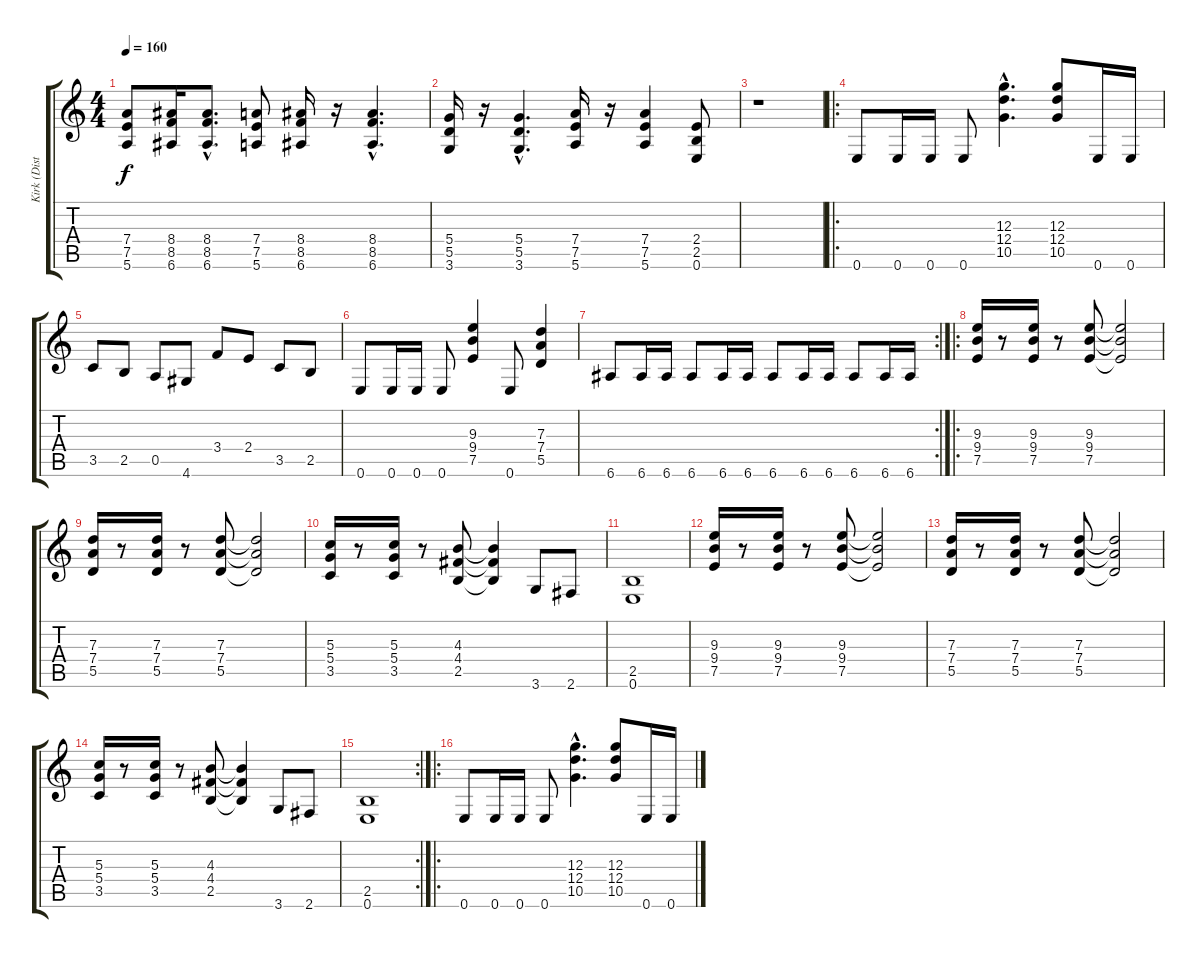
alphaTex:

\track ("Kirk (Disto Gtr)" "Kirk (Dist") {instrument distortionguitar}
\staff {score tabs}
\tuning (E4 B3 G3 D3 A2 E2) {hide}
\ts (4 4)
\tempo 160
\clef g2
\ks c
(7.4 7.5 5.6).8{dy f} (8.4 8.5 6.6).16 (8.4{hac} 8.5{hac} 6.6{hac}).8{d} (7.4 7.5 5.6).8 (8.4 8.5 6.6).16 r.16 (8.4{hac} 8.5{hac} 6.6{hac}).4{d} |
(5.4 5.5 3.6).16 r.16 (5.4{hac} 5.5{hac} 3.6{hac}).4{d} (7.4 7.5 5.6).16 r.16 (7.4 7.5 5.6).4 (2.4 2.5 0.6).8 |
r.1 |
\ro
0.6.8 0.6.16 0.6.16 0.6.8 (12.3{hac} 12.4{hac} 10.5{hac}).4{d} (12.3 12.4 10.5).8 0.6.16 0.6.16 |
3.5.8 2.5.8 0.5.8 4.6.8 3.4.8 2.4.8 3.5.8 2.5.8 |
0.6.8 0.6.16 0.6.16 0.6.8 (9.3 9.4 7.5).4 0.6.8 (7.3 7.4 5.5).4 |
\rc 2
6.6.8 6.6.16 6.6.16 6.6.8 6.6.16 6.6.16 6.6.8 6.6.16 6.6.16 6.6.8 6.6.16 6.6.16 |
\ro
(9.3 9.4 7.5).16 r.8 (9.3 9.4 7.5).16 r.8 (9.3 9.4 7.5).8 (9.3{t} 9.4{t} 7.5{t}).2 |
(7.3 7.4 5.5).16 r.8 (7.3 7.4 5.5).16 r.8 (7.3 7.4 5.5).8 (7.3{t} 7.4{t} 5.5{t}).2 |
(5.3 5.4 3.5).16 r.8 (5.3 5.4 3.5).16 r.8 (4.3 4.4 2.5).8 (4.3{t} 4.4{t} 2.5{t}).4 3.6.8 2.6.8 |
(2.5 0.6).1 |
(9.3 9.4 7.5).16 r.8 (9.3 9.4 7.5).16 r.8 (9.3 9.4 7.5).8 (9.3{t} 9.4{t} 7.5{t}).2 |
(7.3 7.4 5.5).16 r.8 (7.3 7.4 5.5).16 r.8 (7.3 7.4 5.5).8 (7.3{t} 7.4{t} 5.5{t}).2 |
(5.3 5.4 3.5).16 r.8 (5.3 5.4 3.5).16 r.8 (4.3 4.4 2.5).8 (4.3{t} 4.4{t} 2.5{t}).4 3.6.8 2.6.8 |
\rc 2
(2.5 0.6).1 |
\ro
0.6.8 0.6.16 0.6.16 0.6.8 (12.3{hac} 12.4{hac} 10.5{hac}).4{d} (12.3 12.4 10.5).8 0.6.16 0.6.16
